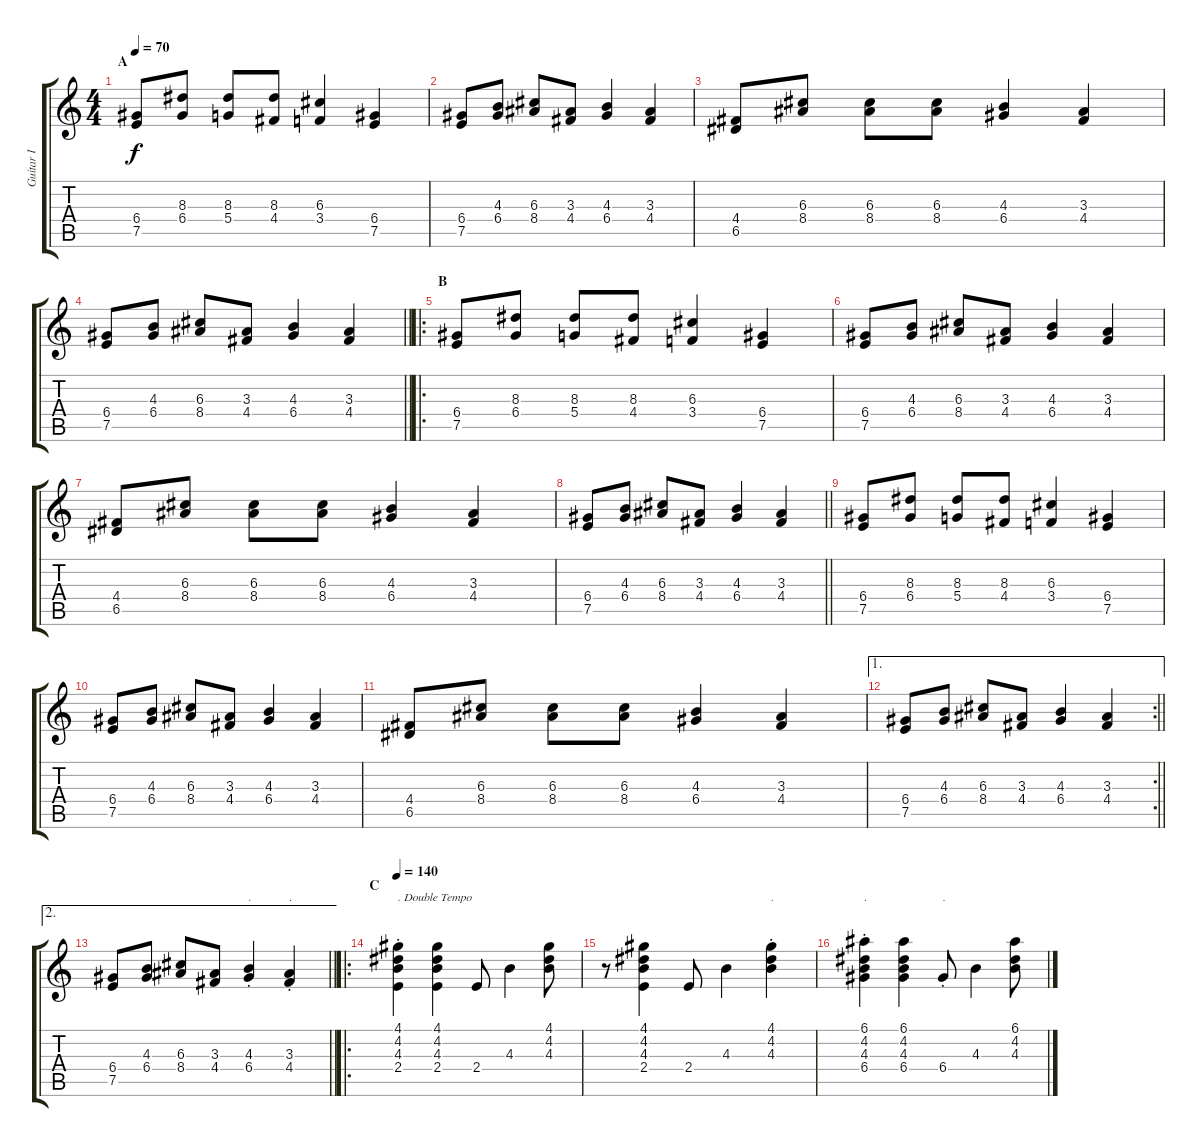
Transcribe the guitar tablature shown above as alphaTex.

\track ("Guitar I" "Guitar I") {instrument electricguitarjazz}
\staff {score tabs}
\tuning (E4 B3 G3 D3 A2 E2) {hide}
\ts (4 4)
\section ("" "A")
\tempo 70
\clef g2
\ks c
(6.4 7.5).8{dy f instrument electricguitarjazz} (8.3 6.4).8 (8.3 5.4).8 (8.3 4.4).8 (6.3 3.4).4 (6.4 7.5).4 |
(6.4 7.5).8 (4.3 6.4).8 (6.3 8.4).8 (3.3 4.4).8 (4.3 6.4).4 (3.3 4.4).4 |
(4.4 6.5).8 (6.3 8.4).8 (6.3 8.4).8 (6.3 8.4).8 (4.3 6.4).4 (3.3 4.4).4 |
\barLineRight lightlight
(6.4 7.5).8 (4.3 6.4).8 (6.3 8.4).8 (3.3 4.4).8 (4.3 6.4).4 (3.3 4.4).4 |
\ro
\section ("" "B")
(6.4 7.5).8 (8.3 6.4).8 (8.3 5.4).8 (8.3 4.4).8 (6.3 3.4).4 (6.4 7.5).4 |
(6.4 7.5).8 (4.3 6.4).8 (6.3 8.4).8 (3.3 4.4).8 (4.3 6.4).4 (3.3 4.4).4 |
(4.4 6.5).8 (6.3 8.4).8 (6.3 8.4).8 (6.3 8.4).8 (4.3 6.4).4 (3.3 4.4).4 |
\barLineRight lightlight
(6.4 7.5).8 (4.3 6.4).8 (6.3 8.4).8 (3.3 4.4).8 (4.3 6.4).4 (3.3 4.4).4 |
(6.4 7.5).8 (8.3 6.4).8 (8.3 5.4).8 (8.3 4.4).8 (6.3 3.4).4 (6.4 7.5).4 |
(6.4 7.5).8 (4.3 6.4).8 (6.3 8.4).8 (3.3 4.4).8 (4.3 6.4).4 (3.3 4.4).4 |
(4.4 6.5).8 (6.3 8.4).8 (6.3 8.4).8 (6.3 8.4).8 (4.3 6.4).4 (3.3 4.4).4 |
\ae 1
\rc 2
\barLineRight lightlight
(6.4 7.5).8 (4.3 6.4).8 (6.3 8.4).8 (3.3 4.4).8 (4.3 6.4).4 (3.3 4.4).4 |
\ae 2
\barLineRight lightlight
(6.4 7.5).8 (4.3 6.4).8 (6.3 8.4).8 (3.3 4.4).8 (4.3{st} 6.4{st}).4{txt "."} (3.3{st} 4.4{st}).4{txt "."} |
\ro
\section ("" "C")
\tempo 140
(4.1{st} 4.2{st} 4.3{st} 2.4{st}).4{txt ". Double Tempo"} (4.1 4.2 4.3 2.4).4 2.4.8 4.3.4 (4.1 4.2 4.3).8 |
r.8 (4.1 4.2 4.3 2.4).4 2.4.8 4.3.4 (4.1{st} 4.2{st} 4.3{st}).4{txt "."} |
(6.1{st} 4.2{st} 4.3{st} 6.4{st}).4{txt "."} (6.1 4.2 4.3 6.4).4 6.4{st}.8{txt "."} 4.3.4 (6.1 4.2 4.3).8
